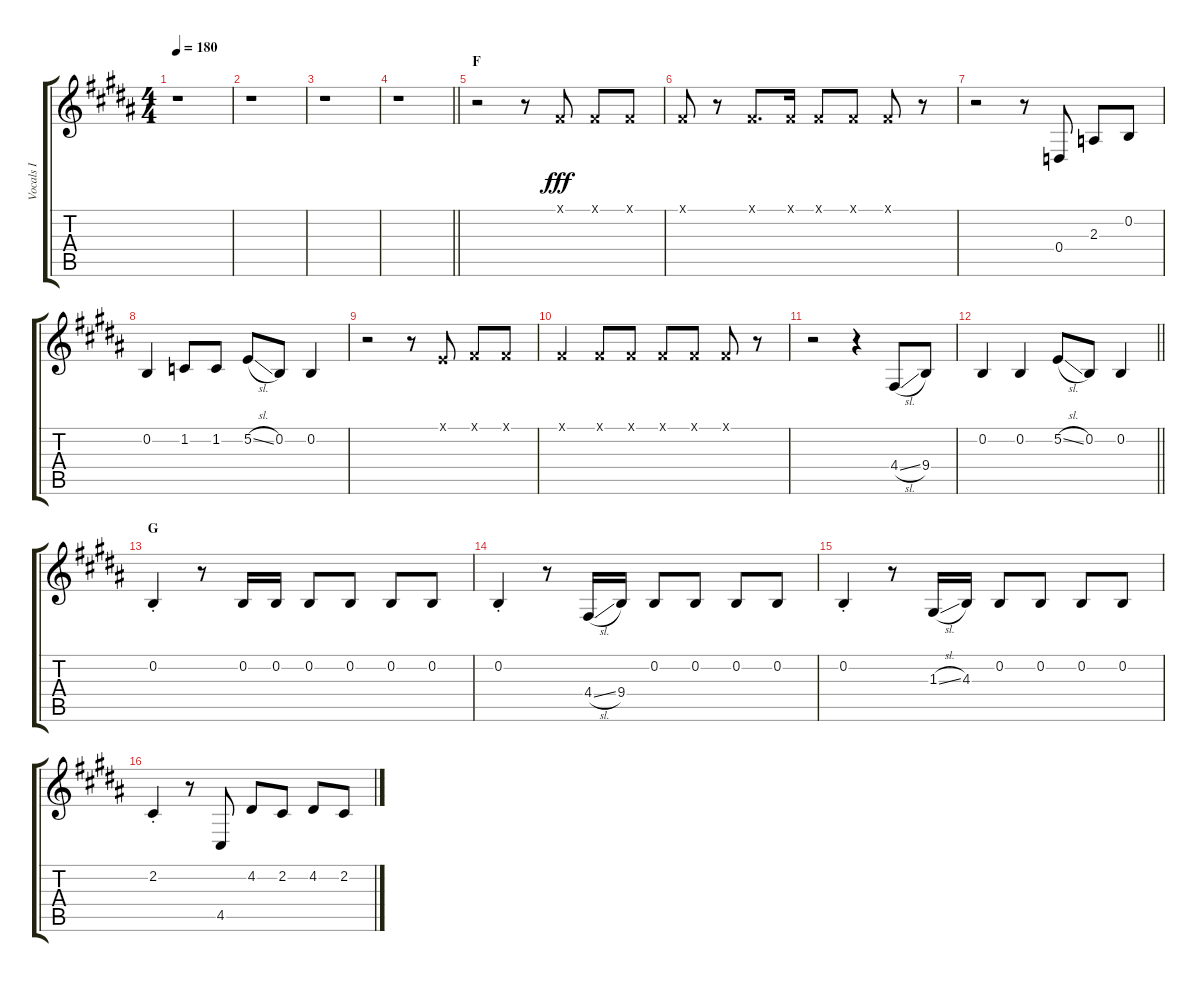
\track ("Vocals I" "Vocals I") {instrument voiceoohs}
\staff {score tabs}
\tuning (E4 B3 G3 D3 A2 E2) {hide}
\ts (4 4)
\tempo 180
\clef g2
\ks b
r.1{dy fff} |
r.1 |
r.1 |
\barLineRight lightlight
r.1 |
\section ("" "F")
r.2 r.8 2.1{x}.8 2.1{x}.8 2.1{x}.8 |
2.1{x}.8 r.8 2.1{x}.8{d} 2.1{x}.16 2.1{x}.8 2.1{x}.8 2.1{x}.8 r.8 |
r.2 r.8 0.4.8 2.3.8 0.2.8 |
0.2.4 1.2.8 1.2.8 5.2{sl}.8 0.2.8 0.2.4 |
r.2 r.8 0.1{x}.8 2.1{x}.8 2.1{x}.8 |
2.1{x}.4 2.1{x}.8 2.1{x}.8 2.1{x}.8 2.1{x}.8 2.1{x}.8 r.8 |
r.2 r.4 4.4{sl}.8 9.4.8 |
\barLineRight lightlight
0.2.4 0.2.4 5.2{sl}.8 0.2.8 0.2.4 |
\section ("" "G")
0.2{st}.4 r.8 0.2.16 0.2.16 0.2.8 0.2.8 0.2.8 0.2.8 |
0.2{st}.4 r.8 4.4{sl}.16 9.4.16 0.2.8 0.2.8 0.2.8 0.2.8 |
0.2{st}.4 r.8 1.3{sl}.16 4.3.16 0.2.8 0.2.8 0.2.8 0.2.8 |
2.2{st}.4 r.8 4.5.8 4.2.8 2.2.8 4.2.8 2.2.8
